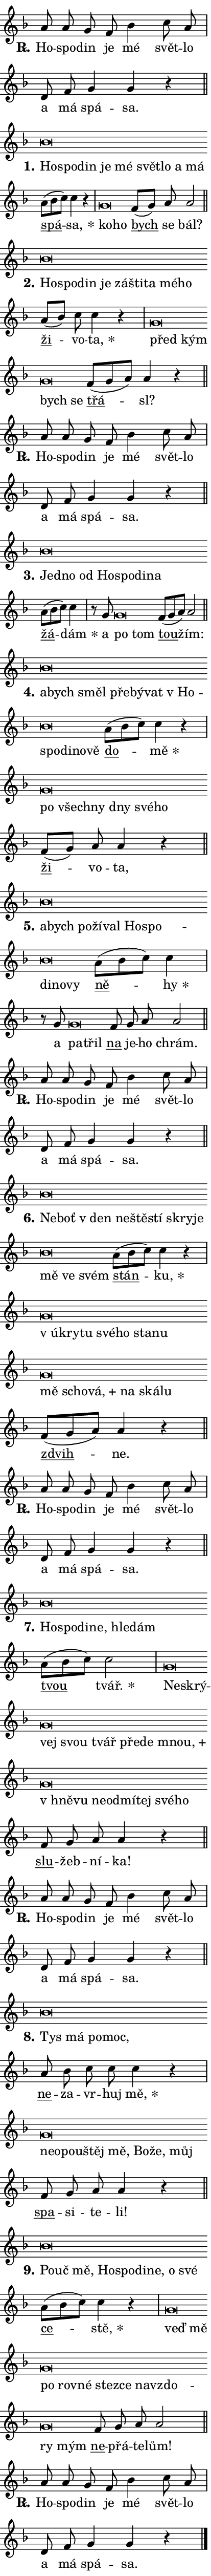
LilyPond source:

\version "2.24.0"
\header { tagline = "" }
\paper {
  indent = 0\cm
  top-margin = 0\cm
  right-margin = 0.13\cm % to fit lyric hyphens
  bottom-margin = 0\cm
  left-margin = 0\cm
  paper-width = 7\cm
  page-breaking = #ly:one-page-breaking
  system-system-spacing.basic-distance = #11
  score-system-spacing.basic-distance = #11
  ragged-last = ##f
}


%% Author: Thomas Morley
%% https://lists.gnu.org/archive/html/lilypond-user/2020-05/msg00002.html
#(define (line-position grob)
"Returns position of @var[grob} in current system:
   @code{'start}, if at first time-step
   @code{'end}, if at last time-step
   @code{'middle} otherwise
"
  (let* ((col (ly:item-get-column grob))
         (ln (ly:grob-object col 'left-neighbor))
         (rn (ly:grob-object col 'right-neighbor))
         (col-to-check-left (if (ly:grob? ln) ln col))
         (col-to-check-right (if (ly:grob? rn) rn col))
         (break-dir-left
           (and
             (ly:grob-property col-to-check-left 'non-musical #f)
             (ly:item-break-dir col-to-check-left)))
         (break-dir-right
           (and
             (ly:grob-property col-to-check-right 'non-musical #f)
             (ly:item-break-dir col-to-check-right))))
        (cond ((eqv? 1 break-dir-left) 'start)
              ((eqv? -1 break-dir-right) 'end)
              (else 'middle))))

#(define (tranparent-at-line-position vctor)
  (lambda (grob)
  "Relying on @code{line-position} select the relevant enry from @var{vctor}.
Used to determine transparency,"
    (case (line-position grob)
      ((end) (not (vector-ref vctor 0)))
      ((middle) (not (vector-ref vctor 1)))
      ((start) (not (vector-ref vctor 2))))))

noteHeadBreakVisibility =
#(define-music-function (break-visibility)(vector?)
"Makes @code{NoteHead}s transparent relying on @var{break-visibility}"
#{
  \override NoteHead.transparent =
    #(tranparent-at-line-position break-visibility)
#})

#(define delete-ledgers-for-transparent-note-heads
  (lambda (grob)
    "Reads whether a @code{NoteHead} is transparent.
If so this @code{NoteHead} is removed from @code{'note-heads} from
@var{grob}, which is supposed to be @code{LedgerLineSpanner}.
As a result ledgers are not printed for this @code{NoteHead}"
    (let* ((nhds-array (ly:grob-object grob 'note-heads))
           (nhds-list
             (if (ly:grob-array? nhds-array)
                 (ly:grob-array->list nhds-array)
                 '()))
           ;; Relies on the transparent-property being done before
           ;; Staff.LedgerLineSpanner.after-line-breaking is executed.
           ;; This is fragile ...
           (to-keep
             (remove
               (lambda (nhd)
                 (ly:grob-property nhd 'transparent #f))
               nhds-list)))
      ;; TODO find a better method to iterate over grob-arrays, similiar
      ;; to filter/remove etc for lists
      ;; For now rebuilt from scratch
      (set! (ly:grob-object grob 'note-heads)  '())
      (for-each
        (lambda (nhd)
          (ly:pointer-group-interface::add-grob grob 'note-heads nhd))
        to-keep))))

squashNotes = {
  \override NoteHead.X-extent = #'(-0.2 . 0.2)
  \override NoteHead.Y-extent = #'(-0.75 . 0)
  \override NoteHead.stencil =
    #(lambda (grob)
       (let ((pos (ly:grob-property grob 'staff-position)))
         (begin
           (if (< pos -7) (display "ERROR: Lower brevis then expected\n") (display "OK: Expected brevis position\n"))
           (if (<= pos -6) ly:text-interface::print ly:note-head::print))))
}
unSquashNotes = {
  \revert NoteHead.X-extent
  \revert NoteHead.Y-extent
  \revert NoteHead.stencil
}

hideNotes = \noteHeadBreakVisibility #begin-of-line-visible
unHideNotes = \noteHeadBreakVisibility #all-visible

% work-around for resetting accidentals
% https://lilypond.org/doc/v2.23/Documentation/notation/displaying-rhythms#unmetered-music
cadenzaMeasure = {
  \cadenzaOff
  \partial 1024 s1024
  \cadenzaOn
}

#(define-markup-command (accent layout props text) (markup?)
  "Underline accented syllable"
  (interpret-markup layout props
    #{\markup \override #'(offset . 4.3) \underline { #text }#}))

responsum = \markup \concat {
  "R" \hspace #-1.05 \path #0.1 #'((moveto 0 0.07) (lineto 0.9 0.8)) \hspace #0.05 "."
}

spaceSize = #0.6828661417322834 % exact space size for TeX Gyre Schola

\layout {
  \context {
    \Staff
    \remove "Time_signature_engraver"
    \override LedgerLineSpanner.after-line-breaking = #delete-ledgers-for-transparent-note-heads
  }
  \context {
    \Lyrics {
      \override LyricSpace.minimum-distance = \spaceSize
      \override LyricText.font-name = #"TeX Gyre Schola"
      \override LyricText.font-size = 1
      \override StanzaNumber.font-name = #"TeX Gyre Schola Bold"
      \override StanzaNumber.font-size = 1
    }
  }
  \context {
    \Score 
    \override NoteHead.text =
      #(lambda (grob) 
        (let ((pos (ly:grob-property grob 'staff-position)))
          #{\markup {
            \combine
              \halign #-0.55 \raise #(if (= pos -6) 0 0.5) \override #'(thickness . 2) \draw-line #'(3.2 . 0)
              \musicglyph "noteheads.sM1"
          }#}))
  }
}

% magnetic-lyrics.ily
%
%   written by
%     Jean Abou Samra <jean@abou-samra.fr>
%     Werner Lemberg <wl@gnu.org>
%
%   adapted by
%     Jiri Hon <jiri.hon@gmail.com>
%
% Version 2022-Apr-15

% https://www.mail-archive.com/lilypond-user@gnu.org/msg149350.html

#(define (Left_hyphen_pointer_engraver context)
   "Collect syllable-hyphen-syllable occurrences in lyrics and store
them in properties.  This engraver only looks to the left.  For
example, if the lyrics input is @code{foo -- bar}, it does the
following.

@itemize @bullet
@item
Set the @code{text} property of the @code{LyricHyphen} grob between
@q{foo} and @q{bar} to @code{foo}.

@item
Set the @code{left-hyphen} property of the @code{LyricText} grob with
text @q{foo} to the @code{LyricHyphen} grob between @q{foo} and
@q{bar}.
@end itemize

Use this auxiliary engraver in combination with the
@code{lyric-@/text::@/apply-@/magnetic-@/offset!} hook."
   (let ((hyphen #f)
         (text #f))
     (make-engraver
      (acknowledgers
       ((lyric-syllable-interface engraver grob source-engraver)
        (set! text grob)))
      (end-acknowledgers
       ((lyric-hyphen-interface engraver grob source-engraver)
        ;(when (not (grob::has-interface grob 'lyric-space-interface))
          (set! hyphen grob)));)
      ((stop-translation-timestep engraver)
       (when (and text hyphen)
         (ly:grob-set-object! text 'left-hyphen hyphen))
       (set! text #f)
       (set! hyphen #f)))))

#(define (lyric-text::apply-magnetic-offset! grob)
   "If the space between two syllables is less than the value in
property @code{LyricText@/.details@/.squash-threshold}, move the right
syllable to the left so that it gets concatenated with the left
syllable.

Use this function as a hook for
@code{LyricText@/.after-@/line-@/breaking} if the
@code{Left_@/hyphen_@/pointer_@/engraver} is active."
   (let ((hyphen (ly:grob-object grob 'left-hyphen #f)))
     (when hyphen
       (let ((left-text (ly:spanner-bound hyphen LEFT)))
         (when (grob::has-interface left-text 'lyric-syllable-interface)
           (let* ((common (ly:grob-common-refpoint grob left-text X))
                  (this-x-ext (ly:grob-extent grob common X))
                  (left-x-ext
                   (begin
                     ;; Trigger magnetism for left-text.
                     (ly:grob-property left-text 'after-line-breaking)
                     (ly:grob-extent left-text common X)))
                  ;; `delta` is the gap width between two syllables.
                  (delta (- (interval-start this-x-ext)
                            (interval-end left-x-ext)))
                  (details (ly:grob-property grob 'details))
                  (threshold (assoc-get 'squash-threshold details 0.2)))
             (when (< delta threshold)
               (let* (;; We have to manipulate the input text so that
                      ;; ligatures crossing syllable boundaries are not
                      ;; disabled.  For languages based on the Latin
                      ;; script this is essentially a beautification.
                      ;; However, for non-Western scripts it can be a
                      ;; necessity.
                      (lt (ly:grob-property left-text 'text))
                      (rt (ly:grob-property grob 'text))
                      (is-space (grob::has-interface hyphen 'lyric-space-interface))
                      (space (if is-space " " ""))
                      (extra-delta (if is-space spaceSize 0))
                      ;; Append new syllable.
                      (ltrt-space (if (and (string? lt) (string? rt))
                                (string-append lt space rt)
                                (make-concat-markup (list lt space rt))))
                      ;; Right-align `ltrt` to the right side.
                      (ltrt-space-markup (grob-interpret-markup
                               grob
                               (make-translate-markup
                                (cons (interval-length this-x-ext) 0)
                                (make-right-align-markup ltrt-space)))))
                 (begin
                   ;; Don't print `left-text`.
                   (ly:grob-set-property! left-text 'stencil #f)
                   ;; Set text and stencil (which holds all collected
                   ;; syllables so far) and shift it to the left.
                   (ly:grob-set-property! grob 'text ltrt-space)
                   (ly:grob-set-property! grob 'stencil ltrt-space-markup)
                   (ly:grob-translate-axis! grob (- (- delta extra-delta)) X))))))))))


#(define (lyric-hyphen::displace-bounds-first grob)
   ;; Make very sure this callback isn't triggered too early.
   (let ((left (ly:spanner-bound grob LEFT))
         (right (ly:spanner-bound grob RIGHT)))
     (ly:grob-property left 'after-line-breaking)
     (ly:grob-property right 'after-line-breaking)
     (ly:lyric-hyphen::print grob)))

squashThreshold = #0.4

\layout {
  \context {
    \Lyrics
    \consists #Left_hyphen_pointer_engraver
    \override LyricText.after-line-breaking =
      #lyric-text::apply-magnetic-offset!
    \override LyricHyphen.stencil = #lyric-hyphen::displace-bounds-first
    \override LyricText.details.squash-threshold = \squashThreshold
    \override LyricHyphen.minimum-distance = 0
    \override LyricHyphen.minimum-length = \squashThreshold
  }
}

squashText = \override LyricText.details.squash-threshold = 9999
unSquashText = \override LyricText.details.squash-threshold = \squashThreshold

leftText = \override LyricText.self-alignment-X = #LEFT
unLeftText = \revert LyricText.self-alignment-X

starOffset = #(lambda (grob) 
                (let ((x_offset (ly:self-alignment-interface::aligned-on-x-parent grob)))
                  (if (= x_offset 0) 0 (+ x_offset 1.2))))

star = #(define-music-function (syllable)(string?)
"Append star separator at the end of a syllable"
#{
  \once \override LyricText.X-offset = #starOffset
  \lyricmode { \markup {
    #syllable
    \override #'((font-name . "TeX Gyre Schola Bold")) \hspace #0.2 \lower #0.65 \larger "*"
  } }
#})

starAccent = #(define-music-function (syllable)(string?)
"Append star separator at the end of a syllable and make accent"
#{
  \once \override LyricText.X-offset = #starOffset
  \lyricmode { \markup {
    \accent #syllable
    \override #'((font-name . "TeX Gyre Schola Bold")) \hspace #0.2 \lower #0.65 \larger "*"
  } }
#})

breath = #(define-music-function (syllable)(string?)
"Append breathing indicator at the end of a syllable"
#{
  \lyricmode { \markup { #syllable "+" } }
#})

optionalBreath = #(define-music-function (syllable)(string?)
"Append optional breathing indicator at the end of a syllable"
#{
  \lyricmode { \markup { #syllable "(+)" } }
#})


\score {
    <<
        \new Voice = "melody" { \cadenzaOn \key f \major \relative { a'8 a g f bes4 c8 a \cadenzaMeasure \bar "|" d, f \bar "" g4 g r \cadenzaMeasure \bar "||" \break } }
        \new Lyrics \lyricsto "melody" { \lyricmode { \set stanza = \responsum
Ho -- spo -- din je mé svět -- lo a má spá -- sa. } }
    >>
    \layout {}
}

\score {
    <<
        \new Voice = "melody" { \cadenzaOn \key f \major \relative { \squashNotes bes'\breve*1/16 \hideNotes \breve*1/16 \bar "" \breve*1/16 \bar "" \breve*1/16 \bar "" \breve*1/16 \bar "" \breve*1/16 \bar "" \breve*1/16 \bar "" \breve*1/16 \breve*1/16 \bar "" \unHideNotes \unSquashNotes \bar "" a8[( bes c)] c4 r \cadenzaMeasure \bar "|" \squashNotes g\breve*1/16 \hideNotes \breve*1/16 \bar "" \unHideNotes \unSquashNotes \bar "" f8[( g)] a a2 \cadenzaMeasure \bar "||" \break } }
        \new Lyrics \lyricsto "melody" { \lyricmode { \set stanza = "1."
\leftText Ho -- \squashText spo -- din je mé svět -- lo a má \unLeftText \unSquashText \markup \accent spá -- \star sa, \leftText ko -- \squashText ho \unLeftText \unSquashText \markup \accent bych se bál? } }
    >>
    \layout {}
}

\score {
    <<
        \new Voice = "melody" { \cadenzaOn \key f \major \relative { \squashNotes bes'\breve*1/16 \hideNotes \breve*1/16 \bar "" \breve*1/16 \bar "" \breve*1/16 \bar "" \breve*1/16 \bar "" \breve*1/16 \bar "" \breve*1/16 \bar "" \breve*1/16 \breve*1/16 \bar "" \unHideNotes \unSquashNotes \bar "" a8[( bes)] c c4 r \cadenzaMeasure \bar "|" \squashNotes g\breve*1/16 \hideNotes \breve*1/16 \bar "" \breve*1/16 \breve*1/16 \bar "" \unHideNotes \unSquashNotes \bar "" f8[( g a)] a4 r \cadenzaMeasure \bar "||" \break } }
        \new Lyrics \lyricsto "melody" { \lyricmode { \set stanza = "2."
\leftText Ho -- \squashText spo -- din je zá -- šti -- ta mé -- ho \unLeftText \unSquashText \markup \accent ži -- vo -- \star ta, \leftText před \squashText kým bych se \unLeftText \unSquashText \markup \accent třá -- sl? } }
    >>
    \layout {}
}

\score {
    <<
        \new Voice = "melody" { \cadenzaOn \key f \major \relative { a'8 a g f bes4 c8 a \cadenzaMeasure \bar "|" d, f \bar "" g4 g r \cadenzaMeasure \bar "||" \break } }
        \new Lyrics \lyricsto "melody" { \lyricmode { \set stanza = \responsum
Ho -- spo -- din je mé svět -- lo a má spá -- sa. } }
    >>
    \layout {}
}

\score {
    <<
        \new Voice = "melody" { \cadenzaOn \key f \major \relative { \squashNotes bes'\breve*1/16 \hideNotes \breve*1/16 \bar "" \breve*1/16 \bar "" \breve*1/16 \bar "" \breve*1/16 \bar "" \breve*1/16 \breve*1/16 \bar "" \unHideNotes \unSquashNotes \bar "" a8[( bes c)] c4 \cadenzaMeasure \bar "|" r8 g8 \squashNotes g\breve*1/16 \hideNotes \breve*1/16 \bar "" \unHideNotes \unSquashNotes \bar "" f8[( g a)] a2 \cadenzaMeasure \bar "||" \break } }
        \new Lyrics \lyricsto "melody" { \lyricmode { \set stanza = "3."
\leftText Jed -- \squashText no od Ho -- spo -- di -- na \unLeftText \unSquashText \markup \accent žá -- \star dám a \leftText po \squashText tom \unLeftText \unSquashText \markup \accent tou -- žím: } }
    >>
    \layout {}
}

\score {
    <<
        \new Voice = "melody" { \cadenzaOn \key f \major \relative { \squashNotes bes'\breve*1/16 \hideNotes \breve*1/16 \bar "" \breve*1/16 \bar "" \breve*1/16 \bar "" \breve*1/16 \bar "" \breve*1/16 \bar "" \breve*1/16 \bar "" \breve*1/16 \bar "" \breve*1/16 \bar "" \breve*1/16 \breve*1/16 \bar "" \unHideNotes \unSquashNotes \bar "" a8[( bes c)] c4 r \cadenzaMeasure \bar "|" \squashNotes g\breve*1/16 \hideNotes \breve*1/16 \bar "" \breve*1/16 \bar "" \breve*1/16 \bar "" \breve*1/16 \breve*1/16 \bar "" \unHideNotes \unSquashNotes \bar "" f8[( g)] a a4 r \cadenzaMeasure \bar "||" \break } }
        \new Lyrics \lyricsto "melody" { \lyricmode { \set stanza = "4."
\leftText a -- \squashText bych směl pře -- bý -- vat "v Ho" -- spo -- di -- no -- vě \unLeftText \unSquashText \markup \accent do -- \star mě \leftText po \squashText všech -- ny dny své -- ho \unLeftText \unSquashText \markup \accent ži -- vo -- ta, } }
    >>
    \layout {}
}

\score {
    <<
        \new Voice = "melody" { \cadenzaOn \key f \major \relative { \squashNotes bes'\breve*1/16 \hideNotes \breve*1/16 \bar "" \breve*1/16 \bar "" \breve*1/16 \bar "" \breve*1/16 \bar "" \breve*1/16 \bar "" \breve*1/16 \bar "" \breve*1/16 \bar "" \breve*1/16 \breve*1/16 \bar "" \unHideNotes \unSquashNotes \bar "" a8[( bes c)] c4 \cadenzaMeasure \bar "|" r8 g8 \squashNotes g\breve*1/16 \hideNotes \breve*1/16 \bar "" \unHideNotes \unSquashNotes \bar "" f8 g a a2 \cadenzaMeasure \bar "||" \break } }
        \new Lyrics \lyricsto "melody" { \lyricmode { \set stanza = "5."
\leftText a -- \squashText bych po -- ží -- val Ho -- spo -- di -- no -- vy \unLeftText \unSquashText \markup \accent ně -- \star hy a \leftText pa -- \squashText třil \unLeftText \unSquashText \markup \accent na je -- ho chrám. } }
    >>
    \layout {}
}

\score {
    <<
        \new Voice = "melody" { \cadenzaOn \key f \major \relative { a'8 a g f bes4 c8 a \cadenzaMeasure \bar "|" d, f \bar "" g4 g r \cadenzaMeasure \bar "||" \break } }
        \new Lyrics \lyricsto "melody" { \lyricmode { \set stanza = \responsum
Ho -- spo -- din je mé svět -- lo a má spá -- sa. } }
    >>
    \layout {}
}

\score {
    <<
        \new Voice = "melody" { \cadenzaOn \key f \major \relative { \squashNotes bes'\breve*1/16 \hideNotes \breve*1/16 \bar "" \breve*1/16 \bar "" \breve*1/16 \bar "" \breve*1/16 \bar "" \breve*1/16 \bar "" \breve*1/16 \bar "" \breve*1/16 \bar "" \breve*1/16 \bar "" \breve*1/16 \breve*1/16 \bar "" \unHideNotes \unSquashNotes \bar "" a8[( bes c)] c4 r \cadenzaMeasure \bar "|" \squashNotes g\breve*1/16 \hideNotes \breve*1/16 \bar "" \breve*1/16 \bar "" \breve*1/16 \bar "" \breve*1/16 \bar "" \breve*1/16 \bar "" \breve*1/16 \bar "" \breve*1/16 \bar "" \breve*1/16 \bar "" \breve*1/16 \bar "" \breve*1/16 \bar "" \breve*1/16 \breve*1/16 \bar "" \unHideNotes \unSquashNotes \bar "" f8[( g a)] a4 r \cadenzaMeasure \bar "||" \break } }
        \new Lyrics \lyricsto "melody" { \lyricmode { \set stanza = "6."
\leftText Ne -- \squashText boť "v den" ne -- ště -- stí skry -- je mě ve svém \unLeftText \unSquashText \markup \accent stán -- \star ku, \leftText "v ú" -- \squashText kry -- tu své -- ho sta -- nu mě scho -- \breath "vá," na ská -- lu \unLeftText \unSquashText \markup \accent zdvih -- ne. } }
    >>
    \layout {}
}

\score {
    <<
        \new Voice = "melody" { \cadenzaOn \key f \major \relative { a'8 a g f bes4 c8 a \cadenzaMeasure \bar "|" d, f \bar "" g4 g r \cadenzaMeasure \bar "||" \break } }
        \new Lyrics \lyricsto "melody" { \lyricmode { \set stanza = \responsum
Ho -- spo -- din je mé svět -- lo a má spá -- sa. } }
    >>
    \layout {}
}

\score {
    <<
        \new Voice = "melody" { \cadenzaOn \key f \major \relative { \squashNotes bes'\breve*1/16 \hideNotes \breve*1/16 \bar "" \breve*1/16 \bar "" \breve*1/16 \bar "" \breve*1/16 \breve*1/16 \bar "" \unHideNotes \unSquashNotes \bar "" a8[( bes c)] c2 \cadenzaMeasure \bar "|" \squashNotes g\breve*1/16 \hideNotes \breve*1/16 \bar "" \breve*1/16 \bar "" \breve*1/16 \bar "" \breve*1/16 \bar "" \breve*1/16 \bar "" \breve*1/16 \bar "" \breve*1/16 \bar "" \breve*1/16 \bar "" \breve*1/16 \bar "" \breve*1/16 \bar "" \breve*1/16 \bar "" \breve*1/16 \bar "" \breve*1/16 \bar "" \breve*1/16 \breve*1/16 \bar "" \unHideNotes \unSquashNotes \bar "" f8 g a a4 r \cadenzaMeasure \bar "||" \break } }
        \new Lyrics \lyricsto "melody" { \lyricmode { \set stanza = "7."
\leftText Ho -- \squashText spo -- di -- ne, hle -- dám \unLeftText \unSquashText \markup \accent tvou \star tvář. \leftText Ne -- \squashText skrý -- vej svou tvář pře -- de \breath "mnou," "v hně" -- vu ne -- od -- mí -- tej své -- ho \unLeftText \unSquashText \markup \accent slu -- žeb -- ní -- ka! } }
    >>
    \layout {}
}

\score {
    <<
        \new Voice = "melody" { \cadenzaOn \key f \major \relative { a'8 a g f bes4 c8 a \cadenzaMeasure \bar "|" d, f \bar "" g4 g r \cadenzaMeasure \bar "||" \break } }
        \new Lyrics \lyricsto "melody" { \lyricmode { \set stanza = \responsum
Ho -- spo -- din je mé svět -- lo a má spá -- sa. } }
    >>
    \layout {}
}

\score {
    <<
        \new Voice = "melody" { \cadenzaOn \key f \major \relative { \squashNotes bes'\breve*1/16 \hideNotes \breve*1/16 \bar "" \breve*1/16 \breve*1/16 \bar "" \unHideNotes \unSquashNotes \bar "" a8 bes c c c4 r \cadenzaMeasure \bar "|" \squashNotes g\breve*1/16 \hideNotes \breve*1/16 \bar "" \breve*1/16 \bar "" \breve*1/16 \bar "" \breve*1/16 \bar "" \breve*1/16 \bar "" \breve*1/16 \breve*1/16 \bar "" \unHideNotes \unSquashNotes \bar "" f8 g a a4 r \cadenzaMeasure \bar "||" \break } }
        \new Lyrics \lyricsto "melody" { \lyricmode { \set stanza = "8."
\leftText Tys \squashText má po -- moc, \unLeftText \unSquashText \markup \accent ne -- za -- vr -- huj \star mě, \leftText ne -- \squashText o -- pou -- štěj mě, Bo -- že, můj \unLeftText \unSquashText \markup \accent spa -- si -- te -- li! } }
    >>
    \layout {}
}

\score {
    <<
        \new Voice = "melody" { \cadenzaOn \key f \major \relative { \squashNotes bes'\breve*1/16 \hideNotes \breve*1/16 \bar "" \breve*1/16 \bar "" \breve*1/16 \bar "" \breve*1/16 \bar "" \breve*1/16 \bar "" \breve*1/16 \bar "" \breve*1/16 \breve*1/16 \bar "" \unHideNotes \unSquashNotes \bar "" a8[( bes c)] c4 r \cadenzaMeasure \bar "|" \squashNotes g\breve*1/16 \hideNotes \breve*1/16 \bar "" \breve*1/16 \bar "" \breve*1/16 \bar "" \breve*1/16 \bar "" \breve*1/16 \bar "" \breve*1/16 \bar "" \breve*1/16 \bar "" \breve*1/16 \bar "" \breve*1/16 \breve*1/16 \bar "" \unHideNotes \unSquashNotes \bar "" f8 g a a2 \cadenzaMeasure \bar "||" \break } }
        \new Lyrics \lyricsto "melody" { \lyricmode { \set stanza = "9."
\leftText Po -- \squashText uč mě, Ho -- spo -- di -- ne, o své \unLeftText \unSquashText \markup \accent ce -- \star stě, \leftText veď \squashText mě po rov -- né stez -- ce na -- vzdo -- ry mým \unLeftText \unSquashText \markup \accent ne -- přá -- te -- lům! } }
    >>
    \layout {}
}

\score {
    <<
        \new Voice = "melody" { \cadenzaOn \key f \major \relative { a'8 a g f bes4 c8 a \cadenzaMeasure \bar "|" d, f \bar "" g4 g r \cadenzaMeasure \bar "||" \break } \bar "|." }
        \new Lyrics \lyricsto "melody" { \lyricmode { \set stanza = \responsum
Ho -- spo -- din je mé svět -- lo a má spá -- sa. } }
    >>
    \layout {}
}
